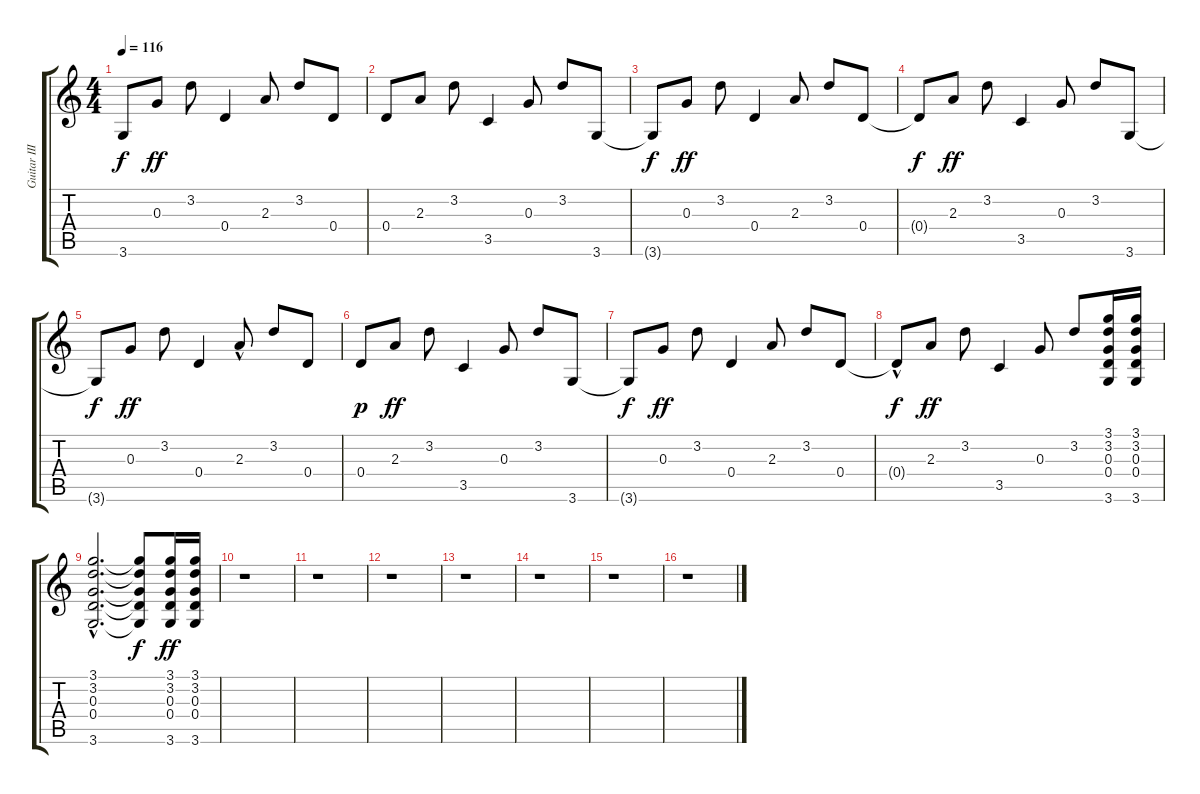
\track ("Guitar III" "Guitar III") {instrument electricguitarclean}
\staff {score tabs}
\tuning (E4 B3 G3 D3 A2 E2) {hide}
\ts (4 4)
\tempo 116
\clef g2
\ks c
3.6{t}.8{dy f} 0.3.8{dy ff} 3.2.8 0.4.4 2.3.8 3.2.8 0.4.8 |
0.4.8 2.3.8 3.2.8 3.5.4 0.3.8 3.2.8 3.6.8 |
3.6{t}.8{dy f} 0.3.8{dy ff} 3.2.8 0.4.4 2.3.8 3.2.8 0.4.8 |
0.4{t}.8{dy f} 2.3.8{dy ff} 3.2.8 3.5.4 0.3.8 3.2.8 3.6.8 |
3.6{t}.8{dy f} 0.3.8{dy ff} 3.2.8 0.4.4 2.3{hac}.8 3.2.8 0.4.8 |
0.4.8{dy p} 2.3.8{dy ff} 3.2.8 3.5.4 0.3.8 3.2.8 3.6.8 |
3.6{t}.8{dy f} 0.3.8{dy ff} 3.2.8 0.4.4 2.3.8 3.2.8 0.4.8 |
0.4{hac t}.8{dy f} 2.3.8{dy ff} 3.2.8 3.5.4 0.3.8 3.2.8 (3.1 3.2 0.3 0.4 3.6).16 (3.1 3.2 0.3 0.4 3.6).16 |
(3.1{hac} 3.2{hac} 0.3{hac} 0.4{hac} 3.6{hac}).2{d} (3.1{t} 3.2{t} 0.3{t} 0.4{t} 3.6{t}).8{dy f} (3.1 3.2 0.3 0.4 3.6).16{dy ff} (3.1 3.2 0.3 0.4 3.6).16 |
r.1 |
r.1 |
r.1 |
r.1 |
r.1 |
r.1 |
r.1
